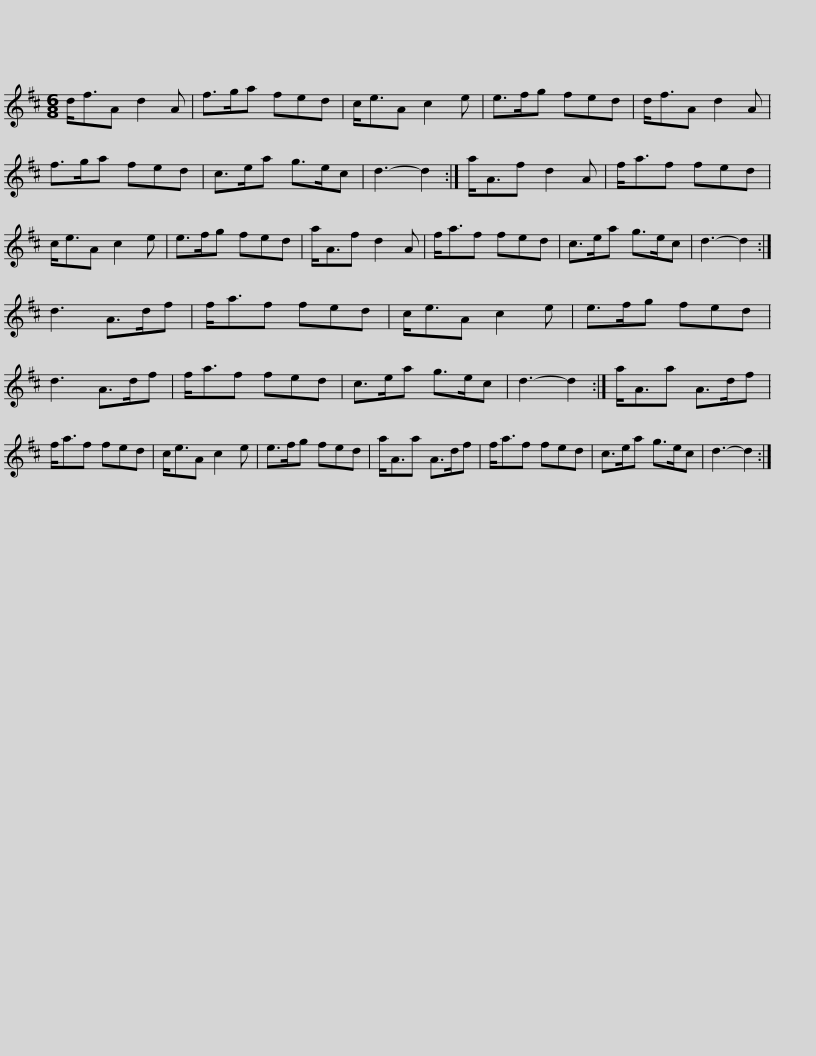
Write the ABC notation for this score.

X:1
L:1/8
M:6/8
I:linebreak $
K:D
V:1 treble
V:1
 d<fA d2 A | f>ga fed | c<eA c2 e | e>fg fed | d<fA d2 A | %5
 f>ga fed | c>ea g>ec |$ d3- d2 :| a<Af d2 A | f<af fed | %10
 c<eA c2 e | e>fg fed | a<Af d2 A | f<af fed |$ c>ea g>ec | %15
 d3- d2 :| d3 A>df | f<af fed | c<eA c2 e | e>fg fed | %20
 d3 A>df | f<af fed |$ c>ea g>ec | d3- d2 :| a<Aa A>df | %25
 f<af fed | c<eA c2 e | e>fg fed | a<Aa A>df |$ f<af fed | %30
 c>ea g>ec | d3- d2 :| %32
